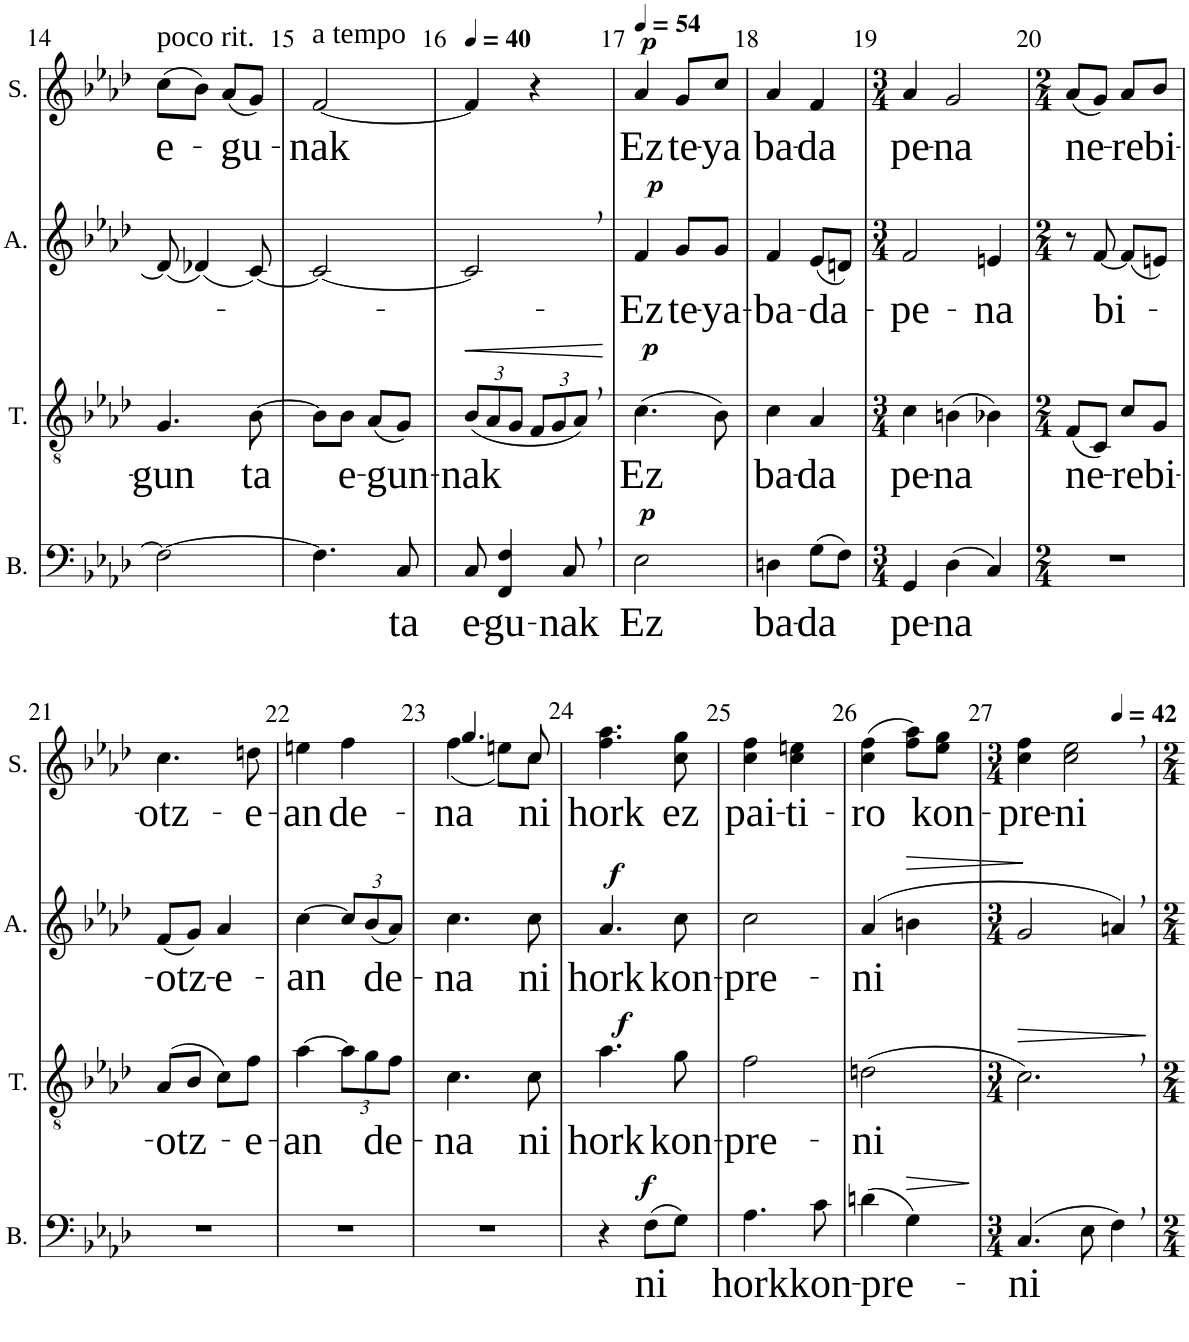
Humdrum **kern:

**kern	**text	**dynam	**kern	**text	**dynam	**kern	**text	**dynam	**kern	**text	**dynam
*part4	*part4	*part4	*part3	*part3	*part3	*part2	*part2	*part2	*part1	*part1	*part1
*staff4	*staff4	*staff4	*staff3	*staff3	*staff3	*staff2	*staff2	*staff2	*staff1	*staff1	*staff1
*I"Basse	*	*	*I"Tenor	*	*	*I"Alto	*	*	*I"Soprano	*	*
*I'B.	*	*	*I'T.	*	*	*I'A.	*	*	*I'S.	*	*
!!LO:PB:g=z
*clefF4	*	*	*clefGv2	*	*	*clefG2	*	*	*clefG2	*	*
*k[b-e-a-d-]	*	*	*k[b-e-a-d-]	*	*	*k[b-e-a-d-]	*	*	*k[b-e-a-d-]	*	*
*M2/4	*	*	*M2/4	*	*	*M2/4	*	*	*M2/4	*	*
=14	=14	=14	=14	=14	=14	=14	=14	=14	=14	=14	=14
!	!	!	!	!	!	!	!	!	!LO:TX:a:t=poco rit.	!	!
!	!	!	!	!LO:LY:b	!	!	!	!	!	!LO:LY:b	!
2F\_	.	.	4.G/	-gun	.	(8d/]	.	.	(8cc\L	e-	.
.	.	.	.	.	.	(4d-X/)	.	.	8b-\J)	.	.
!	!	!	!	!	!	!	!	!	!	!LO:LY:b	!
.	.	.	.	.	.	.	.	.	(8a-/L	-gu-	.
!	!	!	!	!LO:LY:b	!	!	!	!	!	!	!
.	.	.	[8B-\	ta	.	[8c/)	.	.	8g/J)	.	.
=15	=15	=15	=15	=15	=15	=15	=15	=15	=15	=15	=15
!	!	!	!	!	!	!	!	!	!LO:TX:a:t=a tempo	!	!
!	!	!	!	!	!	!	!	!	!	!LO:LY:b	!
4.F\]	.	.	8B-\L]	.	.	2c/_	.	.	[2f/	-nak	.
!	!	!	!	!LO:LY:b	!	!	!	!	!	!	!
.	.	.	8B-\J	e-	.	.	.	.	.	.	.
!	!	!	!	!LO:LY:b	!	!	!	!	!	!	!
.	.	.	(8A-/L	-gun-	.	.	.	.	.	.	.
!	!LO:LY:b	!	!	!	!	!	!	!	!	!	!
8C/	ta	.	8G/J)	.	.	.	.	.	.	.	.
=16	=16	=16	=16	=16	=16	=16	=16	=16	=16	=16	=16
!	!LO:LY:b	!	!	!	!	!	!	!	!	!	!
*	*	*	*Xbrackettup	*	*	*	*	*	*	*	*
*	*	*	*	*	*	*	*	*	*MM40	*	*
!	!	!	!	!LO:LY:b	!LO:HP:b	!	!	!	!	!	!
8C/	e-	.	(12B-/L	-nak	<	2c,/]	.	.	4f/]	.	.
.	.	.	12A-/	.	.	.	.	.	.	.	.
!	!LO:LY:b	!	!	!	!	!	!	!	!	!	!
4FF/ 4F/	gu-	.	.	.	.	.	.	.	.	.	.
.	.	.	12G/J	.	.	.	.	.	.	.	.
.	.	.	12F/L	.	.	.	.	.	4r	.	.
.	.	.	12G/	.	.	.	.	.	.	.	.
!	!LO:LY:b	!	!	!	!	!	!	!	!	!	!
8C,/	-nak	.	.	.	.	.	.	.	.	.	.
.	.	.	12A-,/J)	.	.	.	.	.	.	.	.
.	.	.	.	.	[	.	.	.	.	.	.
=17	=17	=17	=17	=17	=17	=17	=17	=17	=17	=17	=17
*	*	*	*	*	*	*	*	*	*MM54	*	*
!	!LO:LY:b	!LO:DY:a	!	!LO:LY:b	!LO:DY:a	!	!LO:LY:b	!LO:DY:a	!	!LO:LY:b	!LO:DY:a
2E-\	Ez	p	(4.c\	Ez	p	4f/	-Ez	p	4a-/	Ez	p
!	!	!	!	!	!	!	!LO:LY:b	!	!	!LO:LY:b	!
.	.	.	.	.	.	8g/L	te-	.	8g/L	te-	.
!	!	!	!	!	!	!	!LO:LY:b	!	!	!LO:LY:b	!
.	.	.	8B-\)	.	.	8g/J	-ya-	.	8cc/J	-ya	.
=18	=18	=18	=18	=18	=18	=18	=18	=18	=18	=18	=18
!	!LO:LY:b	!	!	!LO:LY:b	!	!	!LO:LY:b	!	!	!LO:LY:b	!
4Dn\	ba-	.	4c\	ba-	.	4f/	-ba-	.	4a-/	ba-	.
!	!LO:LY:b	!	!	!LO:LY:b	!	!	!LO:LY:b	!	!	!LO:LY:b	!
(8G\L	-da	.	4A-/	-da	.	(8e-/L	-da-	.	4f/	-da	.
8F\J)	.	.	.	.	.	8dn/J)	.	.	.	.	.
=19	=19	=19	=19	=19	=19	=19	=19	=19	=19	=19	=19
*M3/4	*	*	*M3/4	*	*	*M3/4	*	*	*M3/4	*	*
!	!LO:LY:b	!	!	!LO:LY:b	!	!	!LO:LY:b	!	!	!LO:LY:b	!
4GG/	pe-	.	4c\	pe-	.	2f/	pe-	.	4a-/	pe-	.
!	!LO:LY:b	!	!	!LO:LY:b	!	!	!	!	!	!LO:LY:b	!
(4D-\	-na	.	(4Bn\	-na	.	.	.	.	2g/	-na	.
!	!	!	!	!	!	!	!LO:LY:b	!	!	!	!
4C/)	.	.	4B-X\)	.	.	4en/	-na	.	.	.	.
=20	=20	=20	=20	=20	=20	=20	=20	=20	=20	=20	=20
*M2/4	*	*	*M2/4	*	*	*M2/4	*	*	*M2/4	*	*
!	!	!	!	!LO:LY:b	!	!	!	!	!	!LO:LY:b	!
2r	.	.	(8F/L	ne-	.	8r	.	.	(8a-/L	ne-	.
!	!	!	!	!	!	!	!LO:LY:b	!	!	!	!
.	.	.	8C/J)	.	.	[8f/	bi-	.	8g/J)	.	.
!	!	!	!	!LO:LY:b	!	!	!	!	!	!LO:LY:b	!
.	.	.	8c/L	-re	.	(8f/L]	.	.	8a-/L	-re	.
!	!	!	!	!LO:LY:b	!	!	!	!	!	!LO:LY:b	!
.	.	.	8G/J	bi-	.	8en/J)	.	.	8b-/J	bi-	.
!!LO:LB:g=z
=21	=21	=21	=21	=21	=21	=21	=21	=21	=21	=21	=21
!	!	!	!	!LO:LY:b	!	!	!LO:LY:b	!	!	!LO:LY:b	!
2r	.	.	(8A-/L	-otz-	.	(8f/L	otz-	.	4.cc\	-otz-	.
.	.	.	8B-/J	.	.	8g/J)	.	.	.	.	.
!	!	!	!	!	!	!	!LO:LY:b	!	!	!	!
.	.	.	8c\L)	.	.	4a-/	-e-	.	.	.	.
!	!	!	!	!LO:LY:b	!	!	!	!	!	!LO:LY:b	!
.	.	.	8f\J	-e-	.	.	.	.	8ddn\	-e-	.
=22	=22	=22	=22	=22	=22	=22	=22	=22	=22	=22	=22
!	!	!	!	!LO:LY:b	!	!	!LO:LY:b	!	!	!LO:LY:b	!
2r	.	.	[4a-\	-an	.	[4cc\	-an	.	4een\	-an	.
*	*	*	*	*	*	*Xbrackettup	*	*	*	*	*
!	!	!	!	!	!	!	!	!	!	!LO:LY:b	!
.	.	.	12a-\L]	.	.	12cc/L]	.	.	4ff\	de-	.
!	!	!	!	!LO:LY:b	!	!	!LO:LY:b	!	!	!	!
.	.	.	12g\	de-	.	(12b-/	de-	.	.	.	.
.	.	.	12f\J	.	.	12a-/J)	.	.	.	.	.
=23	=23	=23	=23	=23	=23	=23	=23	=23	=23	=23	=23
!	!	!	!	!LO:LY:b	!	!	!LO:LY:b	!	!	!LO:LY:b	!
*	*	*	*	*	*	*	*	*	*^	*	*
2r	.	.	4.c\	na	.	4.cc\	-na	.	4.gg/	(4ff\	-na	.
.	.	.	.	.	.	.	.	.	.	8een\L)	.	.
!	!	!	!	!LO:LY:b	!	!	!LO:LY:b	!	!	!	!LO:LY:b	!
.	.	.	8c\	ni	.	8cc\	ni	.	8cc/	8cc\J	-ni	.
=24	=24	=24	=24	=24	=24	=24	=24	=24	=24	=24	=24	=24
!	!	!	!	!LO:LY:b	!LO:DY:a	!	!LO:LY:b	!LO:DY:a	!	!	!LO:LY:b	!
*	*	*	*	*	*	*	*	*	*v	*v	*	*
4r	.	.	4.a-\	hork	f	4.a-/	hork	f	4.ff\ 4.aa-\	hork	.
!	!LO:LY:b	!LO:DY:a	!	!	!	!	!	!	!	!	!
(8F\L	ni	f	.	.	.	.	.	.	.	.	.
!	!	!	!	!LO:LY:b	!	!	!LO:LY:b	!	!	!LO:LY:b	!
8G\J)	.	.	8g\	kon-	.	8cc\	kon-	.	8cc\ 8gg\	ez	.
=25	=25	=25	=25	=25	=25	=25	=25	=25	=25	=25	=25
!	!LO:LY:b	!	!	!LO:LY:b	!	!	!LO:LY:b	!	!	!LO:LY:b	!
4.A-\	hork	.	2f\	-pre-	.	2cc\	-pre-	.	4cc\ 4ff\	pai-	.
!	!	!	!	!	!	!	!	!	!	!LO:LY:b	!
.	.	.	.	.	.	.	.	.	4cc\ 4een\	-ti-	.
!	!LO:LY:b	!	!	!	!	!	!	!	!	!	!
8c\	kon-	.	.	.	.	.	.	.	.	.	.
=26	=26	=26	=26	=26	=26	=26	=26	=26	=26	=26	=26
!	!LO:LY:b	!	!	!LO:LY:b	!	!	!LO:LY:b	!	!	!LO:LY:b	!
(4dn\	-pre-	.	(2dn\	-ni	.	(4a-/	-ni	.	(4cc\ 4ff\	-ro	.
!	!	!LO:HP:b	!	!	!	!	!	!LO:HP:b	!	!	!
4G\)	.	>	.	.	.	4bn\	.	>	8ff\ 8aa-\L)	.	.
!	!	!	!	!	!	!	!	!	!	!LO:LY:b	!
.	.	.	.	.	.	.	.	.	8ee-\ 8gg\J	kon-	.
=27	=27	=27	=27	=27	=27	=27	=27	=27	=27	=27	=27
*M3/4	*	*	*M3/4	*	*	*M3/4	*	*	*M3/4	*	*
!	!LO:LY:b	!	!	!	!LO:HP:b	!	!	!	!	!LO:LY:b	!
*	*	*	*	*	*	*	*	*	*^	*	*
(4.C/	-ni	.	2.c,\)	.	>	2g/	.	.	4cc\ 4ff\	2ryy	-pre-	.
!	!	!	!	!	!	!	!	!	!	!	!LO:LY:b	!
.	.	.	.	.	.	.	.	.	2cc\, 2ee-\,	.	-ni	.
8E-\	.	.	.	.	.	.	.	.	.	.	.	.
*	*	*	*	*	*	*	*	*	*MM42	*	*	*
4F,\)	.	]	.	.	.	4an,/)	.	]	.	4ryy	.	.
.	.	.	.	.	]	.	.	.	.	.	.	.
*	*	*	*	*	*	*	*	*	*v	*v	*	*
=	=	=	=	=	=	=	=	=	=	=	=
*-	*-	*-	*-	*-	*-	*-	*-	*-	*-	*-	*-
